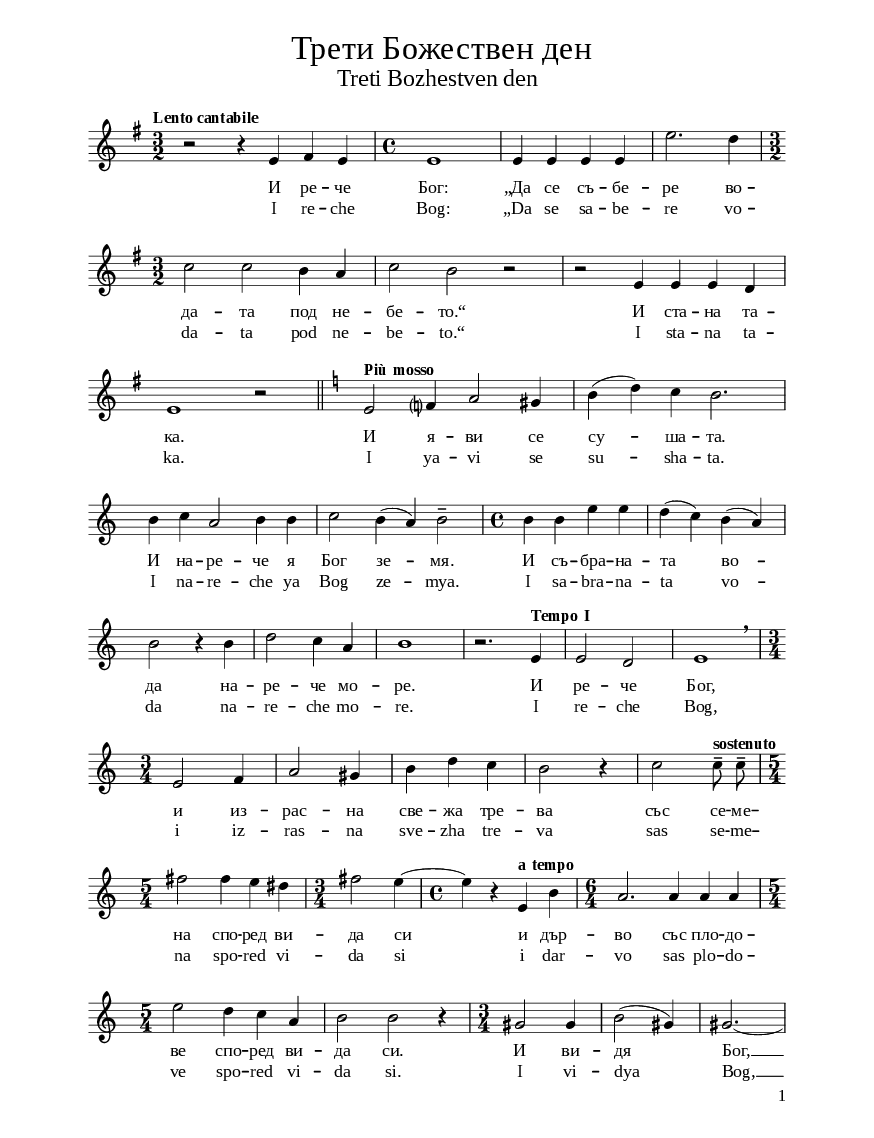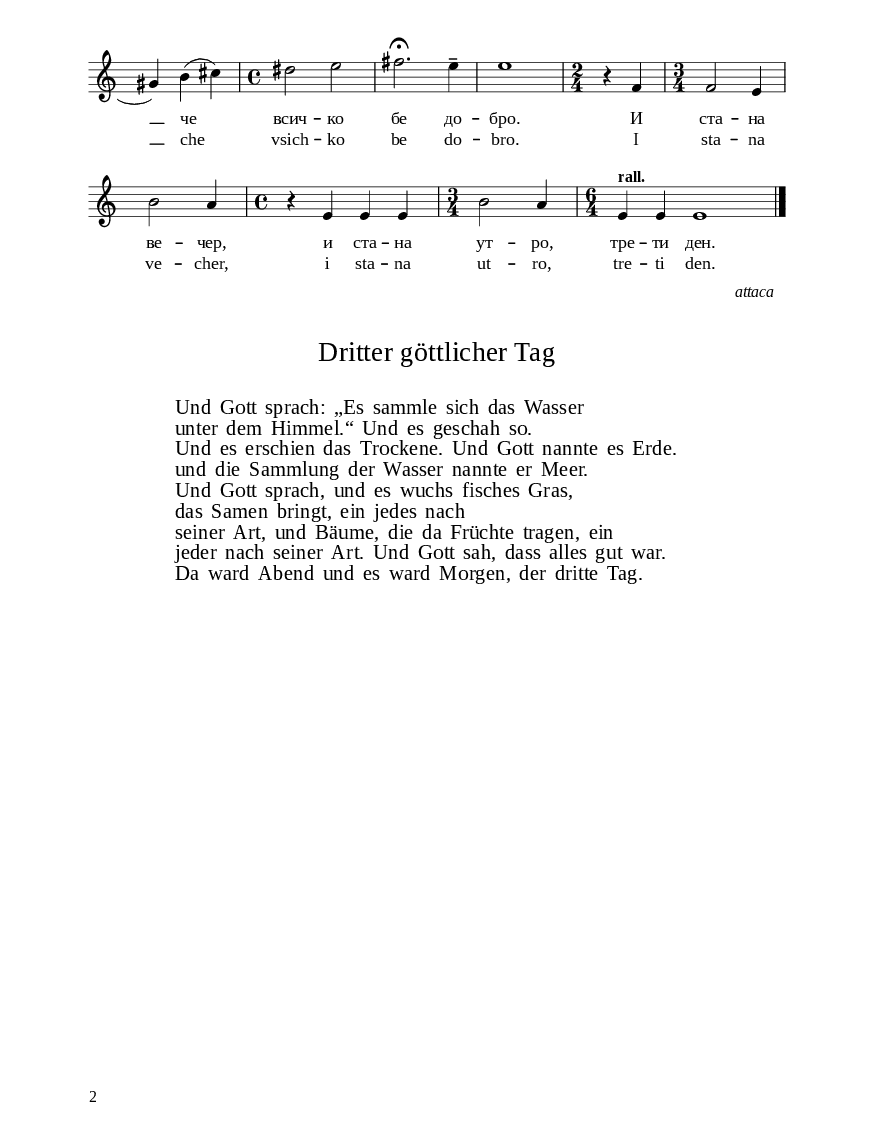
\version "2.24.0"

% include paper part and global functions
\include "include/globals.ily"

\bookpart {
  \include "include/bookpart-paper.ily"
  \score {
    \include "include/score-layout.ily"

    \new Voice \absolute {
      \clef treble
      \key g \major
      \time 3/2
      \tempo "Lento cantabile"
      \autoBeamOff
      r2 r4  e'4  fis'4
      e'4 | % 2
      \time 4/4  | % 2
      e'1 | % 3
      e'4  e'4  e'4  e'4 | % 4
      e''2. d''4 \break  | % 5
      \time 3/2   | % 5
      c''2 c''2 b'4  a'4 | % 6
      c''2 b'2 r2 | % 7
      r2  e'4  e'4  e'4  d'4 \break | % 8
      e'1 r2 \bar "||"
      \key c \major | % 9
      e'2 ^\markup{ \bold {Più mosso} }  f'?4  a'2
      gis'4 | \barNumberCheck #10
      b'4 ( d''4 ) c''4 b'2. \break | % 11
      b'4 c''4  a'2 b'4 b'4
      | % 12
      c''2 b'4 (  a'4 ) b'2 -- | % 13
      \time 4/4  | % 13
      b'4 b'4 e''4 e''4 | % 14
      d''4 ( c''4 ) b'4 (  a'4 )
      \break | % 15
      b'2 r4 b'4 | % 16
      d''2 c''4  a'4 | % 17
      b'1 | % 18
      r2.  e'4 ^\markup{ \bold {Tempo I} } | % 19
      e'2  d'2 | \barNumberCheck #20
      e'1 \breathe  \break | % 21
      \time 3/4  | % 21
      e'2  f'4  | % 22
      a'2  gis'4 | % 23
      b'4 d''4 c''4 | % 24
      b'2 r4 | % 25
      c''2 c''8 --  ^\markup{ \bold {sostenuto} }
      c''8 -- \break | % 26
      \time 5/4  | % 26
      fis''2 fis''4 e''4 dis''4 | % 27
      \time 3/4  | % 27
      fis''2 e''4 ~ | % 28
      \time 4/4  | % 28
      e''4 r4  e'4 ^\markup{ \bold {a tempo} }
      b'4 | % 29
      \time 6/4  | % 29
      a'2.  a'4  a'4  a'4 \break |
      \time 5/4  |
      e''2 d''4 c''4  a'4  | % 31
      b'2 b'2 r4 | % 32
      \time 3/4  | % 32
      gis'2  gis'4 | % 33
      b'2 (  gis'4 ) | % 34
      gis'2. ~ \break | % 35
      gis'4 b'4 ( cis''4 ) | % 36
      \time 4/4  | % 36
      dis''2 e''2  | % 37
      fis''2. ^\fermata e''4 -- | % 38
      e''1 | % 39
      \time 2/4  | % 39
      r4  f'4 |
      \time 3/4  |
      f'2  e'4 \break | % 41
      b'2  a'4 | % 42
      \time 4/4  | % 42
      r4  e'4  e'4  e'4 | % 43
      \time 3/4  | % 43
      b'2  a'4 | % 44
      \time 6/4  | % 44
      e'4 ^\markup{ \bold {rall.} }  e'4 e'1
      \bar "|."
    }

    \addlyrics {
      И
      ре -- че Бог: „Да се съ -- бе --
      ре во -- да -- та под не -- бе --
      то.“ И ста -- на та -- ка. И я --
      ви се су -- ша -- та. И на --
      ре -- че я Бог зе -- мя. И съ
      -- бра -- на -- та  во -- да на
      -- ре -- че мо -- ре. И ре -- че
      Бог, и из -- рас -- на све -- жа
      тре -- ва със се -- ме -- на спо --
      ред ви -- да си  и дър -- во
      със пло -- до -- ве спо -- ред ви --
      да си. И ви -- дя  Бог, __ че
      всич -- ко бе до -- бро. И ста
      -- на ве -- чер, и ста -- на ут --
      ро, тре -- ти ден.}
      \addlyrics {
        I
        re -- che Bog: „Da se sa -- be --
        re vo -- da -- ta pod ne -- be --
        to.“ I sta -- na ta -- ka. I ya --
        vi se su -- sha -- ta. I na --
        re -- che ya Bog ze -- mya. I sa
        -- bra -- na -- ta  vo -- da na
        -- re -- che mo -- re. I re -- che
        Bog, i iz -- ras -- na sve -- zha
        tre -- va sas se -- me -- na spo --
        red vi -- da si  i dar -- vo
        sas plo -- do -- ve spo -- red vi --
        da si. I vi -- dya  Bog, __ che
        vsich -- ko be do -- bro. I sta
        -- na ve -- cher, i sta -- na ut --
        ro, tre -- ti den.}

        \header {
          title = \titleFunc " Трети Божествен ден" "Treti Bozhestven den"
        }

        \midi{}

      } % score

      \markup \raise #2.8 \override #'(baseline-skip . 2) {
        \column {
          \fill-line \italic { "" "" \concat {"attaca" "   " }}
        }
      }

      \markup \empty-one

      % include foreign translation(s) of the song
      \version "2.24.1"

\markup \fill-line { \fontsize #deTitleFontSize "Dritter göttlicher Tag" }
\markup \null
\markup \null
\markup \fontsize #deCoupletFontSize {
  \hspace #7
  \override #`(baseline-skip . ,deCoupletBaselineSkip)

  \column {
    \line { " " }


    \line { " "Und Gott sprach: „Es sammle sich das Wasser}
    \line { " "unter dem Himmel.“ Und es geschah so.}
    \line { " "Und es erschien das Trockene. Und Gott nannte es Erde.} 
    \line { " " und die Sammlung der Wasser nannte er Meer.}
    \line { " "Und Gott sprach, und es wuchs fisches Gras,}
    \line { " "das Samen bringt, ein jedes nach}
    \line { " "seiner Art, und Bäume, die da Früchte tragen, ein}
    \line { " "jeder nach seiner Art. Und Gott sah, dass alles gut war.}
    \line { " " Da ward Abend und es ward Morgen, der dritte Tag.}


  }
}


    } % bookpart

    % Più mosso
    %
